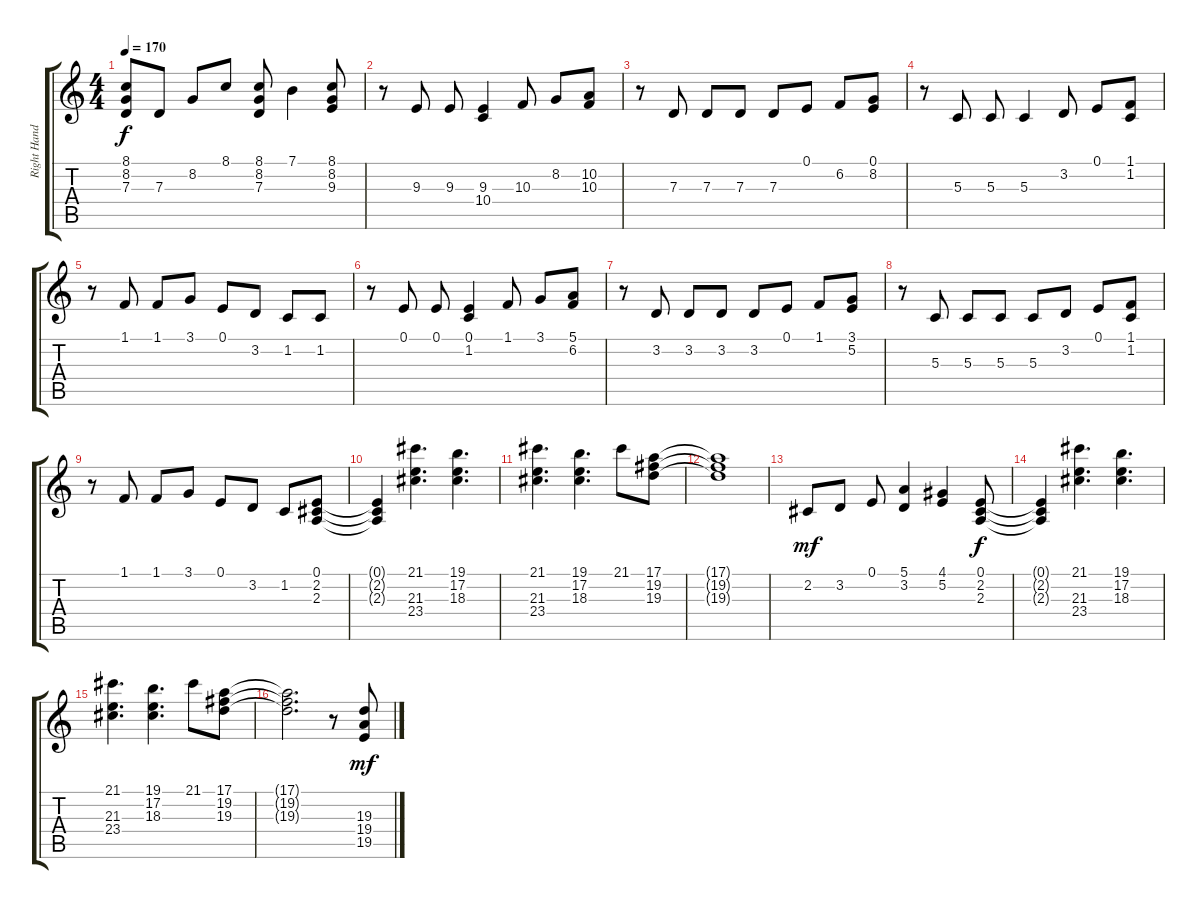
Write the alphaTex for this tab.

\track ("Right Hand" "Right Hand") {instrument acousticgrandpiano}
\staff {score tabs}
\tuning (E4 B3 G3 D3 A2 E2) {hide}
\ts (4 4)
\tempo 170
\clef g2
\ks c
(8.1{t} 8.2{t} 7.3{t}).8{dy f} 7.3.8 8.2.8 8.1.8 (8.1 8.2 7.3).8 7.1.4 (8.1 8.2 9.3).8 |
r.8 9.3.8 9.3.8 (9.3 10.4).4 10.3.8 8.2.8 (10.2 10.3).8 |
r.8 7.3.8 7.3.8 7.3.8 7.3.8 0.1.8 6.2.8 (0.1 8.2).8 |
r.8 5.3.8 5.3.8 5.3.4 3.2.8 0.1.8 (1.1 1.2).8 |
r.8 1.1.8 1.1.8 3.1.8 0.1.8 3.2.8 1.2.8 1.2.8 |
r.8 0.1.8 0.1.8 (0.1 1.2).4 1.1.8 3.1.8 (5.1 6.2).8 |
r.8 3.2.8 3.2.8 3.2.8 3.2.8 0.1.8 1.1.8 (3.1 5.2).8 |
r.8 5.3.8 5.3.8 5.3.8 5.3.8 3.2.8 0.1.8 (1.1 1.2).8 |
r.8 1.1.8 1.1.8 3.1.8 0.1.8 3.2.8 1.2.8 (0.1 2.2 2.3).8 |
(0.1{t} 2.2{t} 2.3{t}).4 (21.1 21.3 23.4).4{d} (19.1 17.2 18.3).4{d} |
(21.1 21.3 23.4).4{d} (19.1 17.2 18.3).4{d} 21.1.8 (17.1 19.2 19.3).8 |
(17.1{t} 19.2{t} 19.3{t}).1 |
2.2.8{dy mf} 3.2.8 0.1.8 (5.1 3.2).4 (4.1 5.2).4 (0.1 2.2 2.3).8{dy f} |
(0.1{t} 2.2{t} 2.3{t}).4 (21.1 21.3 23.4).4{d} (19.1 17.2 18.3).4{d} |
(21.1 21.3 23.4).4{d} (19.1 17.2 18.3).4{d} 21.1.8 (17.1 19.2 19.3).8 |
(17.1{t} 19.2{t} 19.3{t}).2{d} r.8 (19.3 19.4 19.5).8{dy mf}
